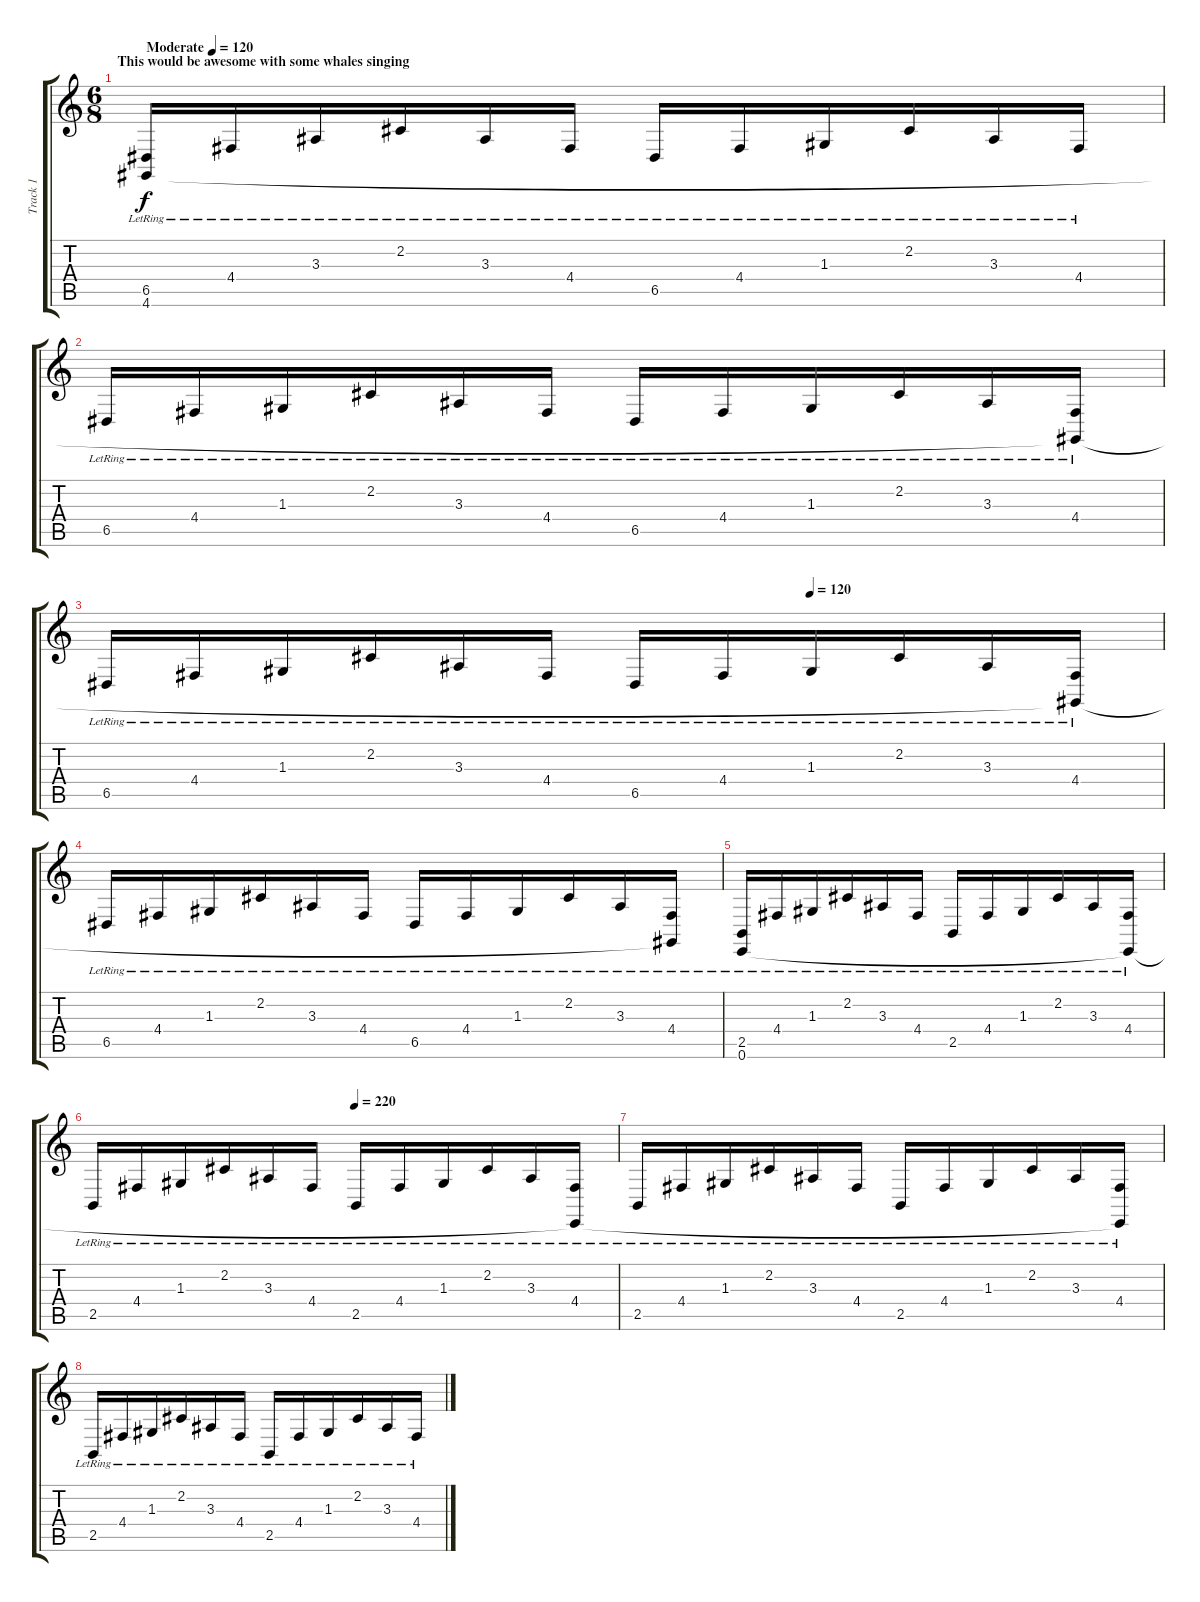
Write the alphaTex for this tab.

\track ("Track 1" "Track 1") {instrument electricpiano1}
\staff {score tabs}
\tuning (E4 B3 G3 D3 A2 E2) {hide}
\ts (6 8)
\section ("" "This would be awesome with some whales singing")
\tempo (120 "Moderate")
\tempo 220
\tempo (120 "Moderate")
\clef g2
\ks c
(6.5{lr} 4.6{lr}).16{dy f volume 14 instrument electricpiano1} 4.4{lr}.16 3.3{lr}.16 2.2{lr}.16 3.3{lr}.16 4.4{lr}.16 6.5{lr}.16 4.4{lr}.16 1.3{lr}.16 2.2{lr}.16 3.3{lr}.16 4.4{lr}.16 |
6.5{lr}.16 4.4{lr}.16 1.3{lr}.16 2.2{lr}.16 3.3{lr}.16 4.4{lr}.16 6.5{lr}.16 4.4{lr}.16 1.3{lr}.16 2.2{lr}.16 3.3{lr}.16 (4.4{lr} 4.6{t}).16 |
\tempo (120 0.6666666666666666)
6.5{lr}.16 4.4{lr}.16 1.3{lr}.16 2.2{lr}.16 3.3{lr}.16 4.4{lr}.16 6.5{lr}.16 4.4{lr}.16 1.3{lr}.16 2.2{lr}.16 3.3{lr}.16 (4.4{lr} 4.6{t}).16 |
6.5{lr}.16 4.4{lr}.16 1.3{lr}.16 2.2{lr}.16 3.3{lr}.16 4.4{lr}.16{volume 7} 6.5{lr}.16 4.4{lr}.16 1.3{lr}.16 2.2{lr}.16 3.3{lr}.16 (4.4{lr} 4.6{t}).16 |
(2.5{lr} 0.6{lr}).16 4.4{lr}.16 1.3{lr}.16 2.2{lr}.16 3.3{lr}.16 4.4{lr}.16 2.5{lr}.16 4.4{lr}.16 1.3{lr}.16 2.2{lr}.16 3.3{lr}.16 (4.4{lr} 0.6{t}).16 |
\tempo (220 0.5)
2.5{lr}.16 4.4{lr}.16 1.3{lr}.16 2.2{lr}.16 3.3{lr}.16 4.4{lr}.16 2.5{lr}.16 4.4{lr}.16 1.3{lr}.16 2.2{lr}.16{volume 13} 3.3{lr}.16 (4.4{lr} 0.6{t}).16 |
2.5{lr}.16 4.4{lr}.16 1.3{lr}.16 2.2{lr}.16 3.3{lr}.16 4.4{lr}.16 2.5{lr}.16 4.4{lr}.16 1.3{lr}.16 2.2{lr}.16 3.3{lr}.16 (4.4{lr} 0.6{t}).16 |
2.5{lr}.16 4.4{lr}.16 1.3{lr}.16 2.2{lr}.16 3.3{lr}.16 4.4{lr}.16 2.5{lr}.16 4.4{lr}.16 1.3{lr}.16 2.2{lr}.16 3.3{lr}.16 4.4{lr}.16
